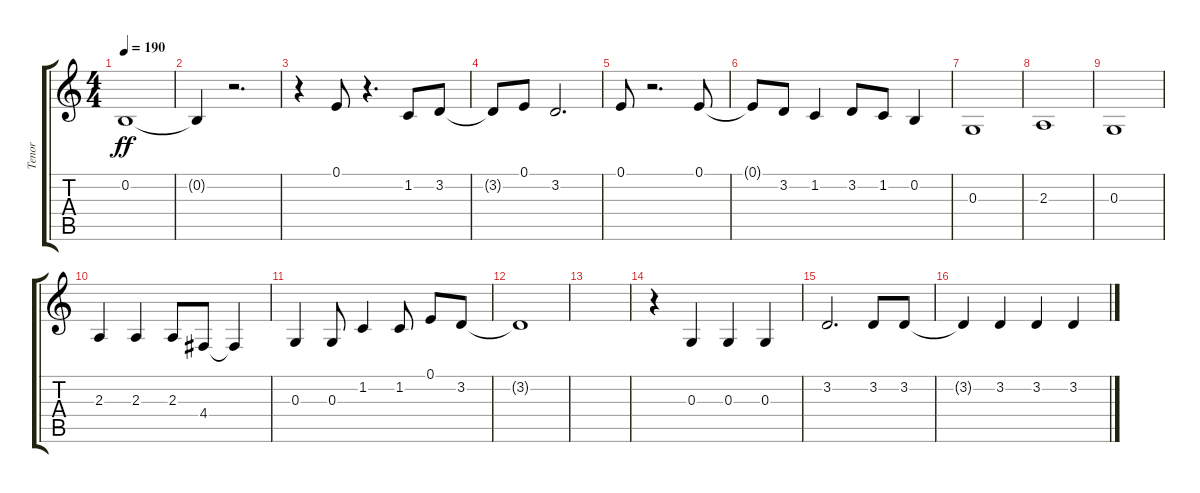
\track ("Tenor" "Tenor") {instrument voiceoohs}
\staff {score tabs}
\tuning (E4 B3 G3 D3 A2 E2) {hide}
\ts (4 4)
\tempo 190
\clef g2
\ks c
0.2.1{dy ff} |
0.2{t}.4 r.2{d} |
r.4 0.1.8 r.4{d} 1.2.8 3.2.8 |
3.2{t}.8 0.1.8 3.2.2{d} |
0.1.8 r.2{d} 0.1.8 |
0.1{t}.8 3.2.8 1.2.4 3.2.8 1.2.8 0.2.4 |
0.3.1 |
2.3.1 |
0.3.1 |
2.3.4 2.3.4 2.3.8 4.4.8 4.4{t}.4 |
0.3.4 0.3.8 1.2.4 1.2.8 0.1.8 3.2.8 |
3.2{t}.1 |
|
r.4 0.3.4 0.3.4 0.3.4 |
3.2.2{d} 3.2.8 3.2.8 |
3.2{t}.4 3.2.4 3.2.4 3.2.4
